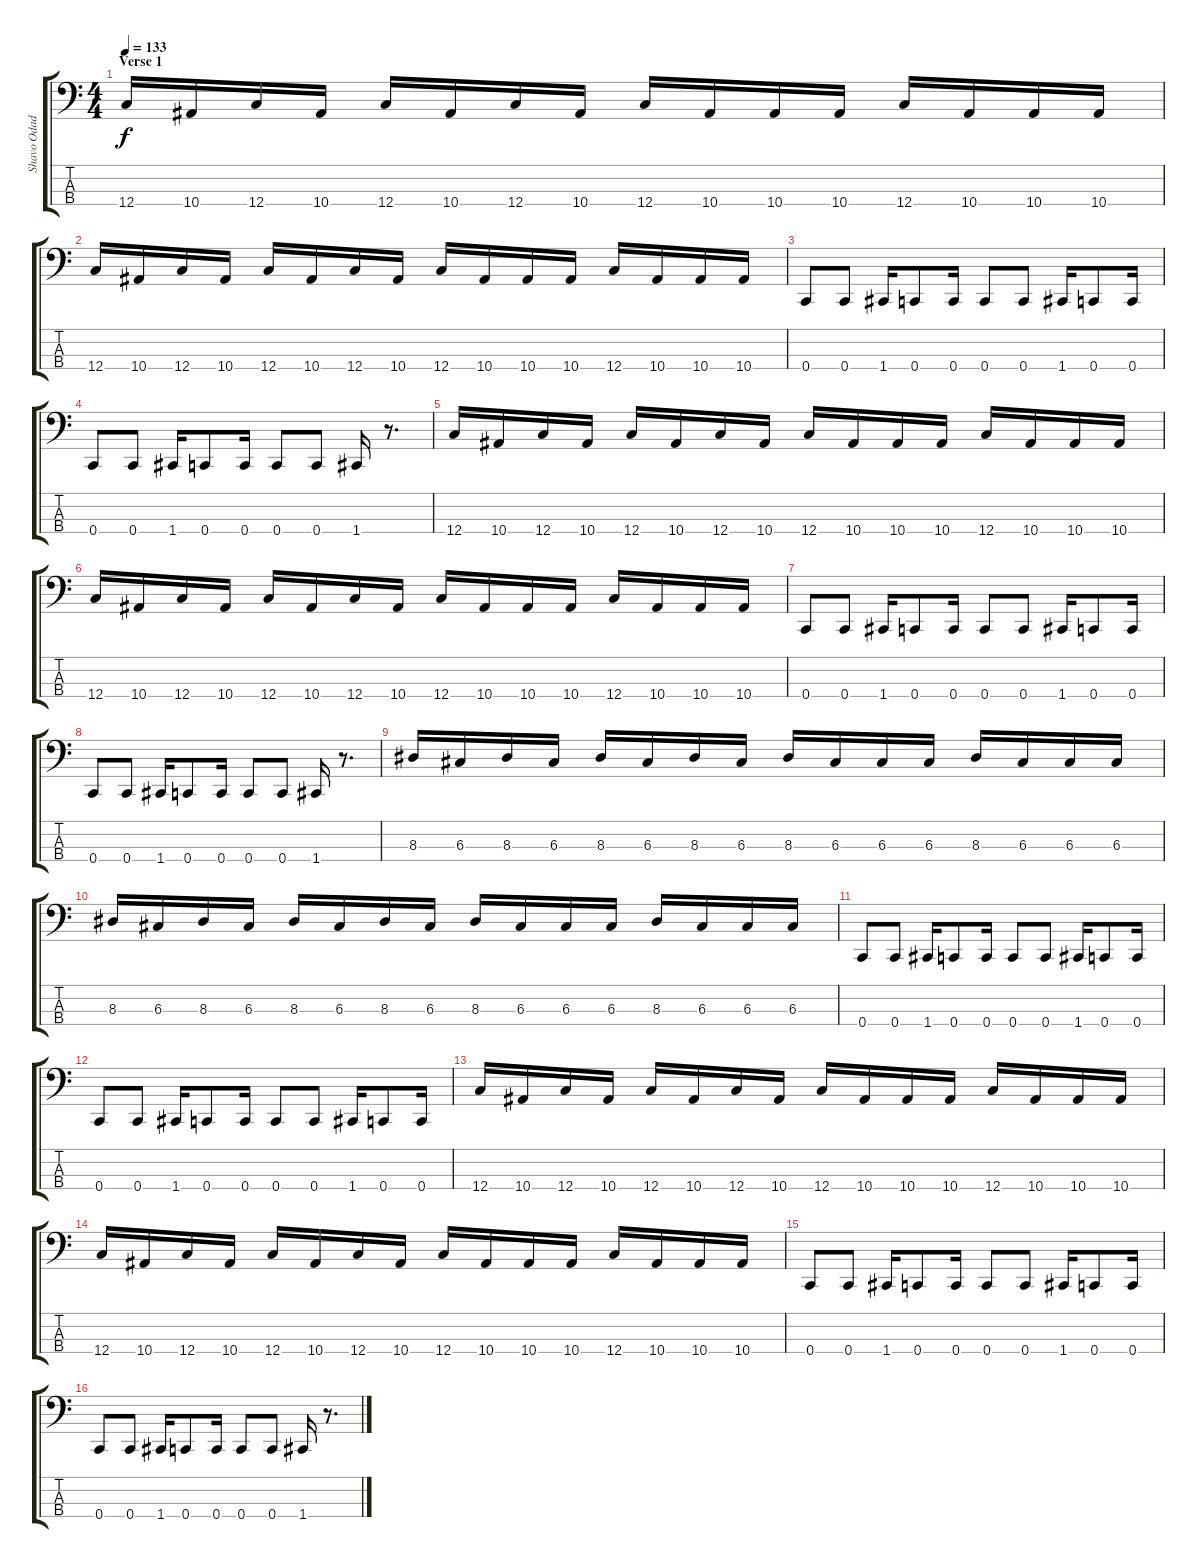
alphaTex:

\track ("Shavo Odadjian" "Shavo Odad") {instrument electricbasspick}
\staff {score tabs}
\tuning (F2 C2 G1 C1) {hide}
\ts (4 4)
\section ("" "Verse 1")
\tempo 133
\clef f4
\ks c
12.4.16{dy f} 10.4.16 12.4.16 10.4.16 12.4.16 10.4.16 12.4.16 10.4.16 12.4.16 10.4.16 10.4.16 10.4.16 12.4.16 10.4.16 10.4.16 10.4.16 |
12.4.16 10.4.16 12.4.16 10.4.16 12.4.16 10.4.16 12.4.16 10.4.16 12.4.16 10.4.16 10.4.16 10.4.16 12.4.16 10.4.16 10.4.16 10.4.16 |
0.4.8 0.4.8 1.4.16 0.4.8 0.4.16 0.4.8 0.4.8 1.4.16 0.4.8 0.4.16 |
0.4.8 0.4.8 1.4.16 0.4.8 0.4.16 0.4.8 0.4.8 1.4.16 r.8{d} |
12.4.16 10.4.16 12.4.16 10.4.16 12.4.16 10.4.16 12.4.16 10.4.16 12.4.16 10.4.16 10.4.16 10.4.16 12.4.16 10.4.16 10.4.16 10.4.16 |
12.4.16 10.4.16 12.4.16 10.4.16 12.4.16 10.4.16 12.4.16 10.4.16 12.4.16 10.4.16 10.4.16 10.4.16 12.4.16 10.4.16 10.4.16 10.4.16 |
0.4.8 0.4.8 1.4.16 0.4.8 0.4.16 0.4.8 0.4.8 1.4.16 0.4.8 0.4.16 |
0.4.8 0.4.8 1.4.16 0.4.8 0.4.16 0.4.8 0.4.8 1.4.16 r.8{d} |
8.3.16 6.3.16 8.3.16 6.3.16 8.3.16 6.3.16 8.3.16 6.3.16 8.3.16 6.3.16 6.3.16 6.3.16 8.3.16 6.3.16 6.3.16 6.3.16 |
8.3.16 6.3.16 8.3.16 6.3.16 8.3.16 6.3.16 8.3.16 6.3.16 8.3.16 6.3.16 6.3.16 6.3.16 8.3.16 6.3.16 6.3.16 6.3.16 |
0.4.8 0.4.8 1.4.16 0.4.8 0.4.16 0.4.8 0.4.8 1.4.16 0.4.8 0.4.16 |
0.4.8 0.4.8 1.4.16 0.4.8 0.4.16 0.4.8 0.4.8 1.4.16 0.4.8 0.4.16 |
12.4.16 10.4.16 12.4.16 10.4.16 12.4.16 10.4.16 12.4.16 10.4.16 12.4.16 10.4.16 10.4.16 10.4.16 12.4.16 10.4.16 10.4.16 10.4.16 |
12.4.16 10.4.16 12.4.16 10.4.16 12.4.16 10.4.16 12.4.16 10.4.16 12.4.16 10.4.16 10.4.16 10.4.16 12.4.16 10.4.16 10.4.16 10.4.16 |
0.4.8 0.4.8 1.4.16 0.4.8 0.4.16 0.4.8 0.4.8 1.4.16 0.4.8 0.4.16 |
0.4.8 0.4.8 1.4.16 0.4.8 0.4.16 0.4.8 0.4.8 1.4.16 r.8{d}
